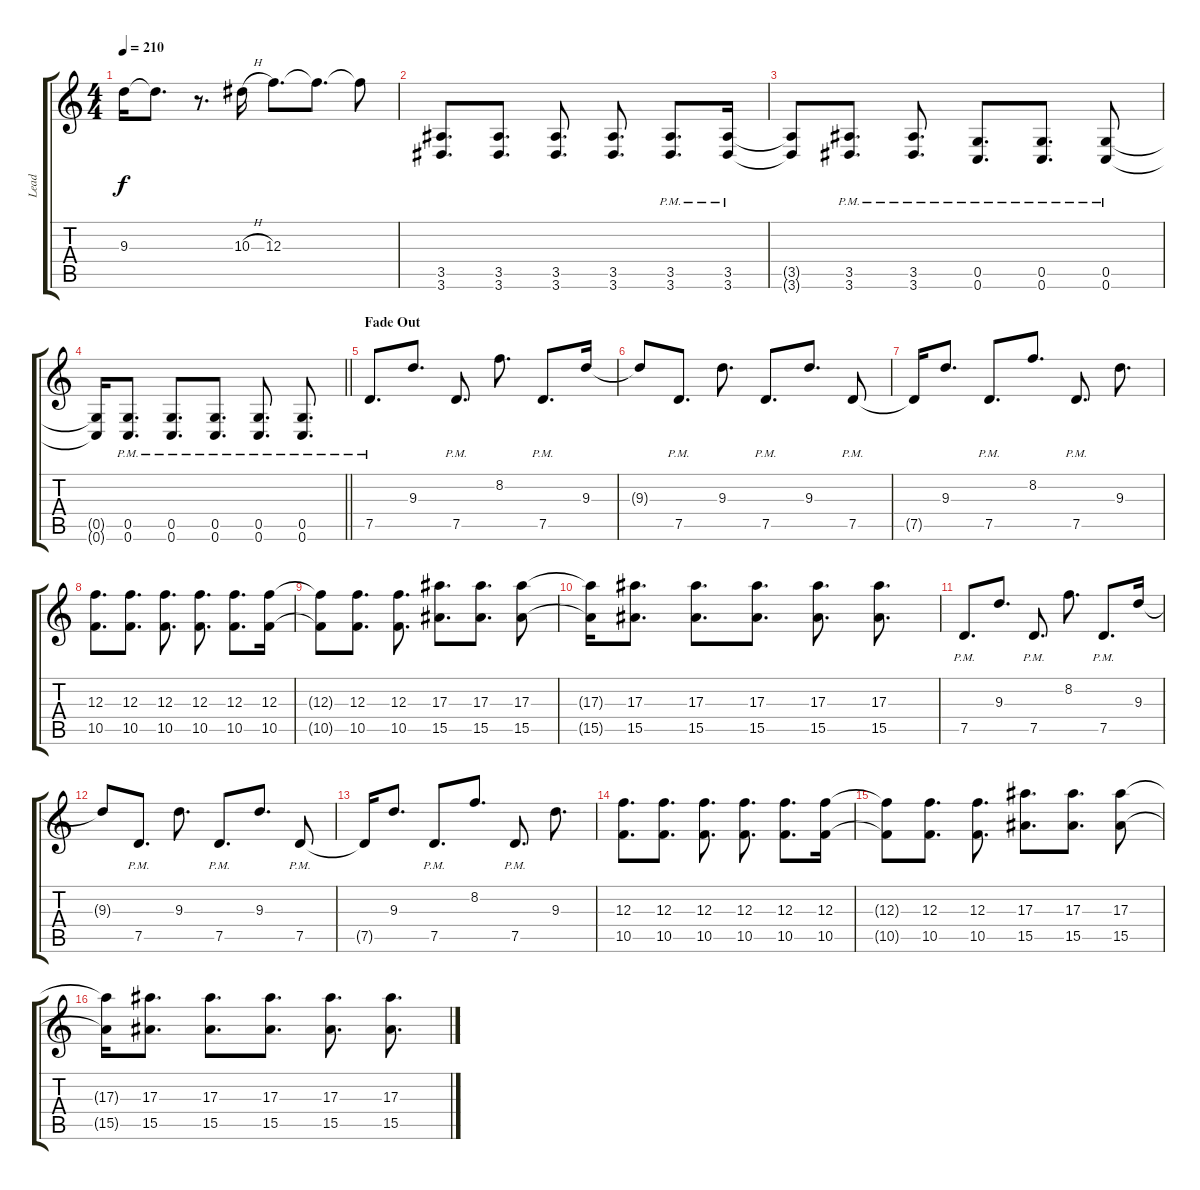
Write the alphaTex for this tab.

\track ("Lead" "Lead") {instrument distortionguitar}
\staff {score tabs}
\tuning (D4 A3 F3 C3 G2 C2) {hide}
\ts (4 4)
\tempo 210
\clef g2
\ks c
9.3{t}.16{dy f} 9.3{t}.8{d} r.8{d} 10.3{h}.16 12.3.8{d} 12.3{t}.8{d} 12.3{t}.8 |
(3.5 3.6).8{d} (3.5 3.6).8{d} (3.5 3.6).8{d} (3.5 3.6).8{d} (3.5{pm} 3.6{pm}).8{d} (3.5{pm} 3.6{pm}).16 |
(3.5{t} 3.6{t}).8 (3.5{pm} 3.6{pm}).8{d} (3.5{pm} 3.6{pm}).8{d} (0.5{pm} 0.6{pm}).8{d} (0.5{pm} 0.6{pm}).8{d} (0.5{pm} 0.6{pm}).8 |
\barLineRight lightlight
(0.5{t} 0.6{t}).16 (0.5{pm} 0.6{pm}).8{d} (0.5{pm} 0.6{pm}).8{d} (0.5{pm} 0.6{pm}).8{d} (0.5{pm} 0.6{pm}).8{d} (0.5{pm} 0.6{pm}).8{d} |
\section ("" "Fade Out")
7.5{pm}.8{d volume 13} 9.3.8{d} 7.5{pm}.8{d} 8.2.8{d} 7.5{pm}.8{d} 9.3.16 |
9.3{t}.8 7.5{pm}.8{d} 9.3.8{d} 7.5{pm}.8{d} 9.3.8{d} 7.5{pm}.8 |
7.5{t}.16 9.3.8{d} 7.5{pm}.8{d} 8.2.8{d} 7.5{pm}.8{d} 9.3.8{d} |
(12.3 10.5).8{d volume 10} (12.3 10.5).8{d} (12.3 10.5).8{d} (12.3 10.5).8{d} (12.3 10.5).8{d} (12.3 10.5).16 |
(12.3{t} 10.5{t}).8 (12.3 10.5).8{d} (12.3 10.5).8{d} (17.3 15.5).8{d} (17.3 15.5).8{d} (17.3 15.5).8 |
(17.3{t} 15.5{t}).16 (17.3 15.5).8{d} (17.3 15.5).8{d} (17.3 15.5).8{d} (17.3 15.5).8{d} (17.3 15.5).8{d} |
7.5{pm}.8{d volume 13} 9.3.8{d} 7.5{pm}.8{d} 8.2.8{d} 7.5{pm}.8{d} 9.3.16 |
9.3{t}.8 7.5{pm}.8{d} 9.3.8{d} 7.5{pm}.8{d} 9.3.8{d} 7.5{pm}.8 |
7.5{t}.16 9.3.8{d} 7.5{pm}.8{d} 8.2.8{d} 7.5{pm}.8{d} 9.3.8{d} |
(12.3 10.5).8{d volume 10} (12.3 10.5).8{d} (12.3 10.5).8{d} (12.3 10.5).8{d} (12.3 10.5).8{d} (12.3 10.5).16 |
(12.3{t} 10.5{t}).8 (12.3 10.5).8{d} (12.3 10.5).8{d} (17.3 15.5).8{d} (17.3 15.5).8{d} (17.3 15.5).8 |
(17.3{t} 15.5{t}).16 (17.3 15.5).8{d} (17.3 15.5).8{d} (17.3 15.5).8{d} (17.3 15.5).8{d} (17.3 15.5).8{d}
